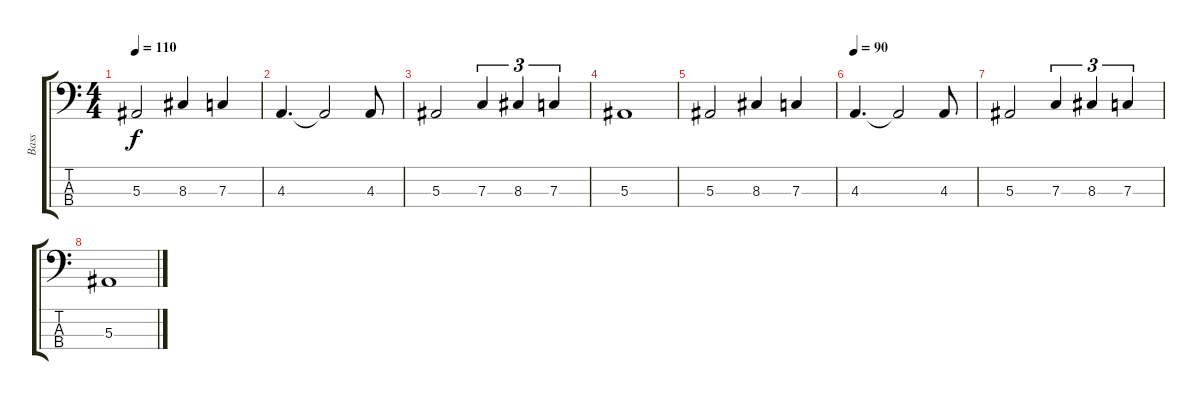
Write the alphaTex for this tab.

\track ("Bass" "Bass") {instrument electricbasspick}
\staff {score tabs}
\tuning (Eb2 Bb1 F1 C1) {hide}
\ts (4 4)
\tempo 110
\clef f4
\ks c
5.3.2{dy f} 8.3.4 7.3.4 |
4.3.4{d} 4.3{t}.2 4.3.8 |
5.3.2 7.3.4{tu (3 2)} 8.3.4{tu (3 2)} 7.3.4{tu (3 2)} |
5.3.1 |
5.3.2 8.3.4 7.3.4 |
\tempo 90
4.3.4{d} 4.3{t}.2 4.3.8 |
5.3.2 7.3.4{tu (3 2)} 8.3.4{tu (3 2)} 7.3.4{tu (3 2)} |
5.3.1
